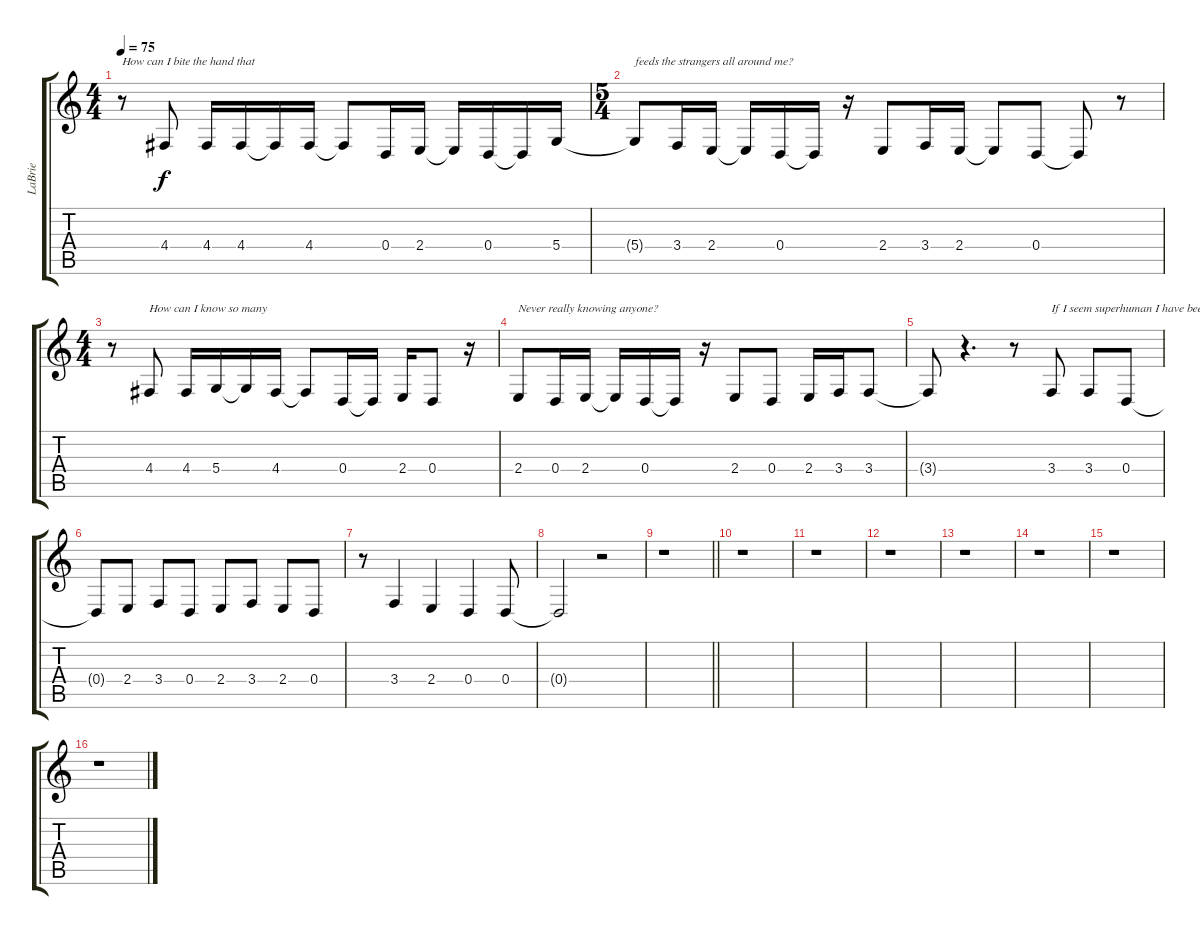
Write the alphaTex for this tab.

\track ("LaBrie" "LaBrie") {instrument violin}
\staff {score tabs}
\tuning (E4 B3 G3 D3 A2 E2) {hide}
\ts (4 4)
\tempo 75
\clef g2
\ks c
r.8{txt "How can I bite the hand that" dy f} 4.4.8 4.4.16 4.4.16 4.4{t}.16 4.4.16 4.4{t}.8 0.4.16 2.4.16 2.4{t}.16 0.4.16 0.4{t}.16 5.4.16 |
\ts (5 4)
5.4{t}.8{txt "feeds the strangers all around me?"} 3.4.16 2.4.16 2.4{t}.16 0.4.16 0.4{t}.16 r.16 2.4.8 3.4.16 2.4.16 2.4{t}.8 0.4.8 0.4{t}.8 r.8 |
\ts (4 4)
r.8 4.4.8{txt "How can I know so many"} 4.4.16 5.4.16 5.4{t}.16 4.4.16 4.4{t}.8 0.4.16 0.4{t}.16 2.4.16 0.4.8 r.16 |
2.4.8{txt "Never really knowing anyone?"} 0.4.16 2.4.16 2.4{t}.16 0.4.16 0.4{t}.16 r.16 2.4.8 0.4.8 2.4.16 3.4.16 3.4.8 |
3.4{t}.8 r.4{d} r.8 3.4.8{txt "If I seem superhuman I have been misunderstood"} 3.4.8 0.4.8 |
0.4{t}.8 2.4.8 3.4.8 0.4.8 2.4.8 3.4.8 2.4.8 0.4.8 |
r.8 3.4.4 2.4.4 0.4.4 0.4.8 |
0.4{t}.2 r.2 |
\barLineRight lightlight
r.1 |
r.1 |
r.1 |
r.1 |
r.1 |
r.1 |
r.1 |
r.1
